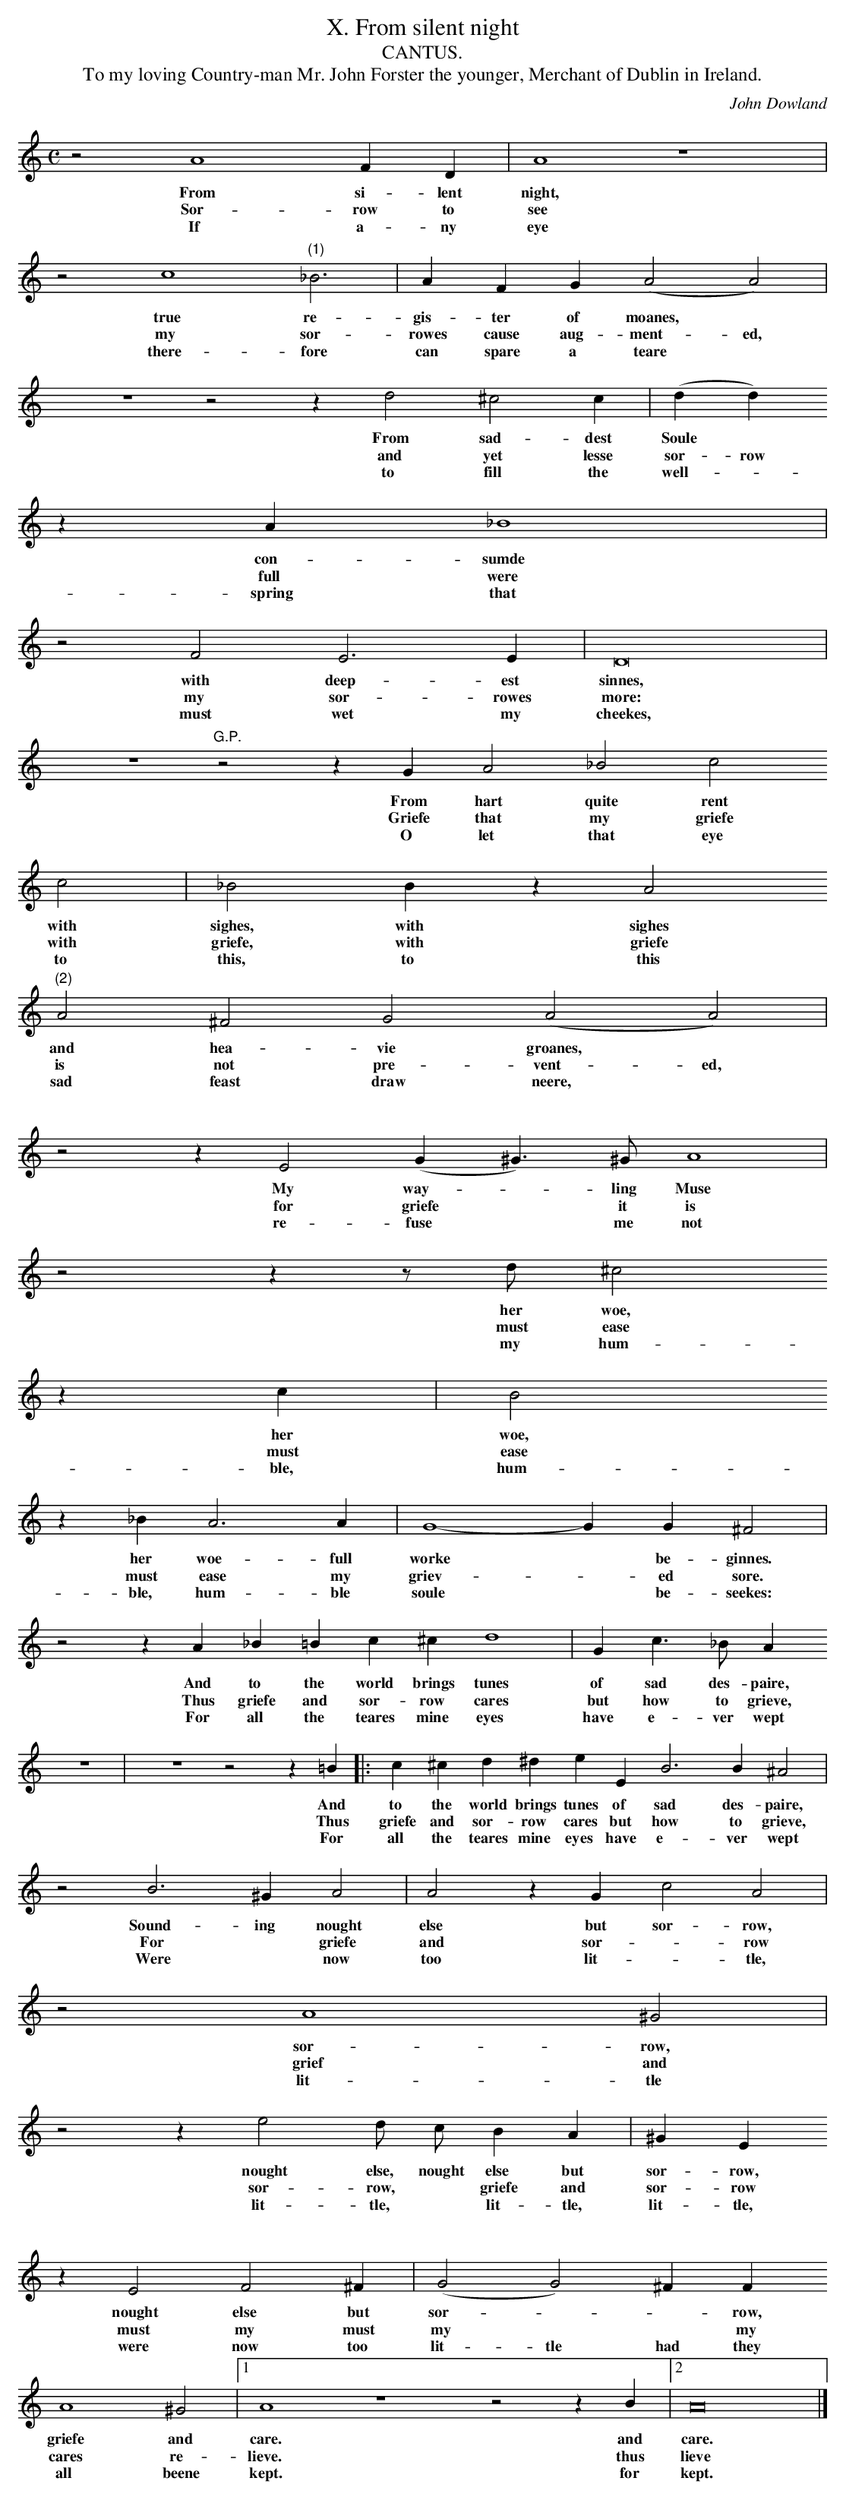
X:1
T:X. From silent night
T:CANTUS.
T:To my loving Country-man Mr. John Forster the younger, Merchant of Dublin in Ireland.
C: John Dowland
L:1/4
M:C
K:A min
z2 A4 F D |  A4 z4 |
w: From si- lent night,
w: Sor- row to  see
w: If a- ny eye
z2 c4 "(1)"_B3  | A F G (A2 A2) |
w: true re- gis- ter of moanes, *
w: my sor- rowes cause aug- ment- ed,
w: there- fore can spare a teare *
z4 z2 z d2 ^c2 c |  (d d)
w:From sad- dest Soule  *
w: and yet lesse sor- row
w: to fill the well- *
z A _B4 |
w:con- sumde
w: full were
w: spring that
z2 F2 E3 E | D8 |
w:with deep- est sinnes,
w:  my sor- rowes more:
w: must wet my cheekes,
z4 "G.P."z2 z G A2 _B2 c2
w: From hart quite rent
w: Griefe that my griefe
w: O let that eye
c2 | _B2 B z A2
w:  with sighes, with sighes
w: with griefe, with griefe
w: to this, to this
"(2)"A2 ^F2 G2 (A2  A2) |
w:  and hea- vie groanes, *
w: is not pre- vent- ed,
w: sad feast draw neere, *
z2 z E2 (G  ^G3/2) ^G/ A4 |
w:  My way- * ling Muse
w: for griefe * it is
w: re- fuse * me not
z2 z z/ d/ ^c2
w:  her woe,
w: must ease
w: my hum-
z c | B2
w:  her woe,
w: must ease
w: ble, hum-
z _B A3 A | G4 - G G ^F2 |
w:  her woe- full worke  * be- ginnes.
w: must ease my griev- * ed sore.
w: ble, hum- ble soule * be-  seekes:
z2 z A _B =B c ^c d4 | G c > _B A
w:  And to the world brings tunes of sad des- paire,
w: Thus griefe and sor- row cares but how to grieve,
w: For all the teares mine eyes have e- ver wept
z4 | z4 z2 z =B |:  c ^c d ^d e E B3 B ^A2 |
w:  And to the world brings tunes of sad des- paire,
w: Thus griefe and sor- row cares but how to grieve,
w: For all the teares mine eyes have e- ver wept
z2 B3 ^G A2 | A2 z G c2 A2 |
w:  Sound- ing nought else but sor- row,
w: For * griefe and sor- * row
w: Were * now too lit- * tle,
z2  A4 ^G2 |
w:  sor- row,
w: grief and
w:lit- tle
z2 z e2 d/ c/ B  A | ^G E
w:  nought else, nought else but sor- row,
w: sor- row, * griefe  and sor- row
w: lit- tle, * lit- tle, lit- tle,
z E2 F2 ^F | (G2 G2) ^F F
w:  nought else but sor- * * row,
w: must my must my * *  my
w: were now too lit- tle had  they
A4 ^G2 |1 A4 z4 z2 z B |2 A8 |]
w:  griefe and care. and care.
w: cares re- lieve. thus lieve
w: all beene kept. for kept.
